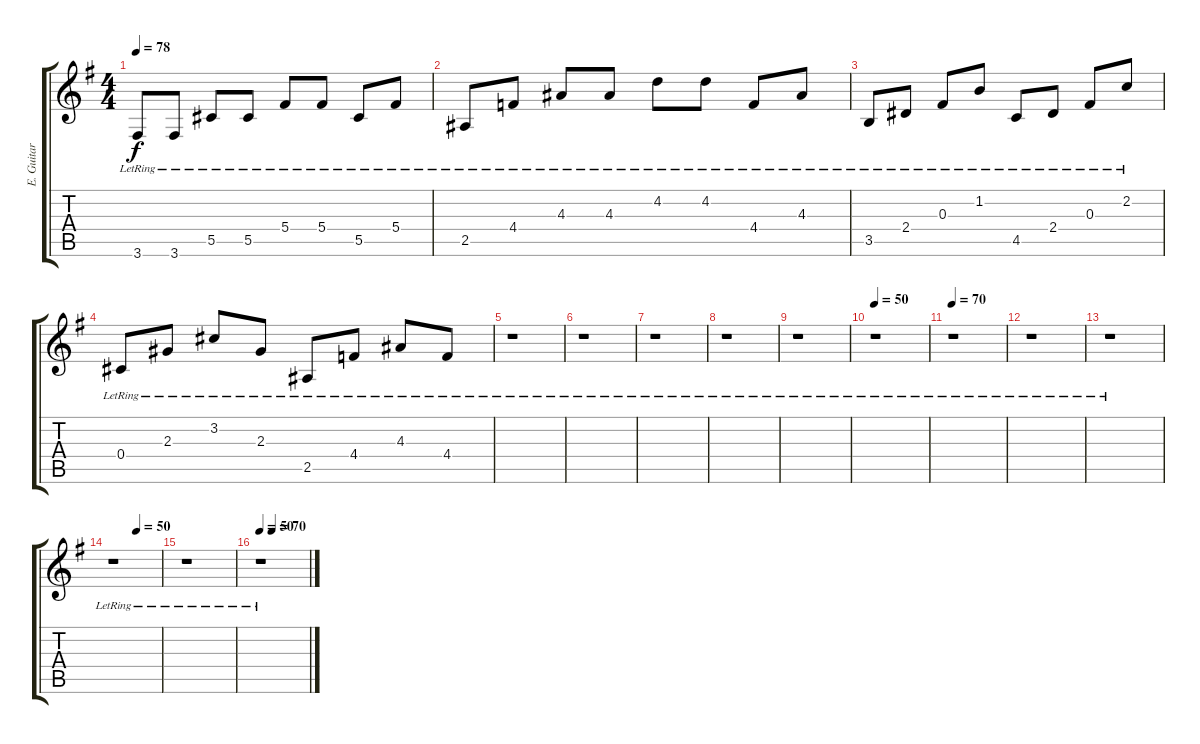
\track ("E. Guitar III" "E. Guitar ") {instrument electricguitarclean}
\staff {score tabs}
\tuning (Eb4 Bb3 Gb3 Db3 Ab2 Eb2) {hide}
\ts (4 4)
\tempo 78
\clef g2
\ks g
3.6{lr}.8{dy f} 3.6{lr}.8 5.5{lr}.8 5.5{lr}.8 5.4{lr}.8 5.4{lr}.8 5.5{lr}.8 5.4{lr}.8 |
2.5{lr}.8 4.4{lr}.8 4.3{lr}.8 4.3{lr}.8 4.2{lr}.8 4.2{lr}.8 4.4{lr}.8 4.3{lr}.8 |
3.5{lr}.8 2.4{lr}.8 0.3{lr}.8 1.2{lr}.8 4.5{lr}.8 2.4{lr}.8 0.3{lr}.8 2.2{lr}.8 |
0.4{lr}.8 2.3{lr}.8 3.2{lr}.8 2.3{lr}.8 2.5{lr}.8 4.4{lr}.8 4.3{lr}.8 4.4{lr}.8 |
r.1 |
r.1 |
r.1 |
r.1 |
r.1 |
\tempo 50
r.1 |
\tempo 70
r.1 |
r.1 |
r.1 |
\tempo (50 0.5)
r.1 |
r.1 |
\tempo 50
\tempo (70 0.25)
r.1
